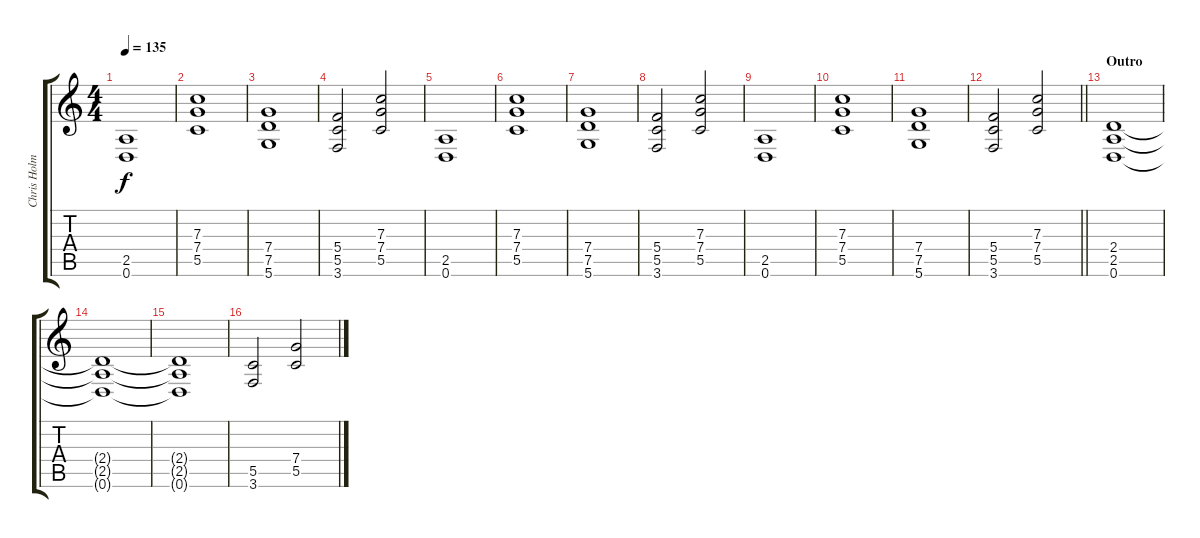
\track ("Chris Holmes Rhythm" "Chris Holm") {instrument distortionguitar}
\staff {score tabs}
\tuning (D4 A3 F3 C3 G2 D2) {hide}
\ts (4 4)
\tempo 135
\clef g2
\ks c
(2.5 0.6).1{dy f} |
(7.3 7.4 5.5).1 |
(7.4 7.5 5.6).1 |
(5.4 5.5 3.6).2 (7.3 7.4 5.5).2 |
(2.5 0.6).1 |
(7.3 7.4 5.5).1 |
(7.4 7.5 5.6).1 |
(5.4 5.5 3.6).2 (7.3 7.4 5.5).2 |
(2.5 0.6).1 |
(7.3 7.4 5.5).1 |
(7.4 7.5 5.6).1 |
\barLineRight lightlight
(5.4 5.5 3.6).2 (7.3 7.4 5.5).2 |
\section ("" "Outro")
(2.4 2.5 0.6).1 |
(2.4{t} 2.5{t} 0.6{t}).1 |
(2.4{t} 2.5{t} 0.6{t}).1 |
(5.5 3.6).2 (7.4 5.5).2
